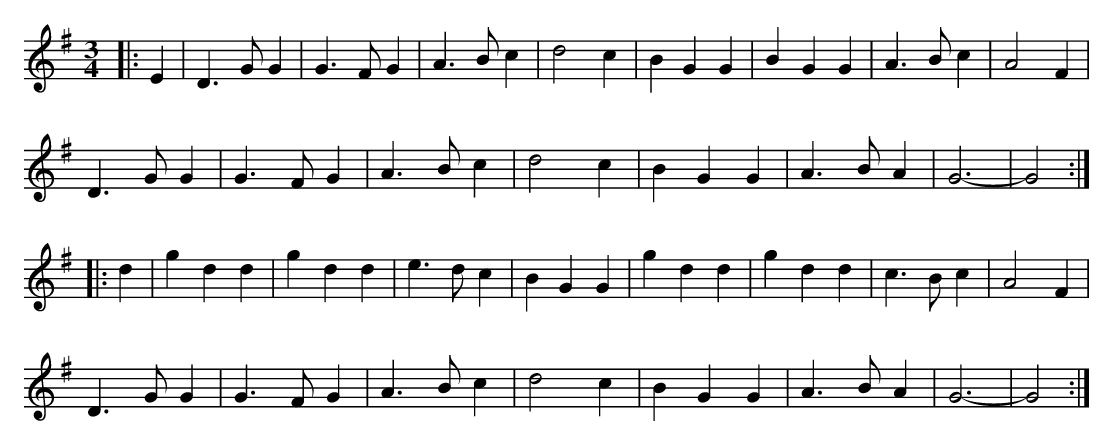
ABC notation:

X:1
M:3/4
K:G
|:E2|D3GG2|G3FG2|A3Bc2|d4c2|B2G2G2|B2G2G2|A3Bc2|A4F2|
D3GG2|G3FG2|A3B c2| d4c2|B2G2G2|A3BA2|G6-|G4:|
|:d2|g2d2d2|g2d2d2|e3dc2|B2G2G2|g2d2d2|g2d2d2|c3Bc2|A4F2|
D3GG2|G3FG2|A3B c2|d4c2|B2G2G2|A3BA2|G6-|G4:|
